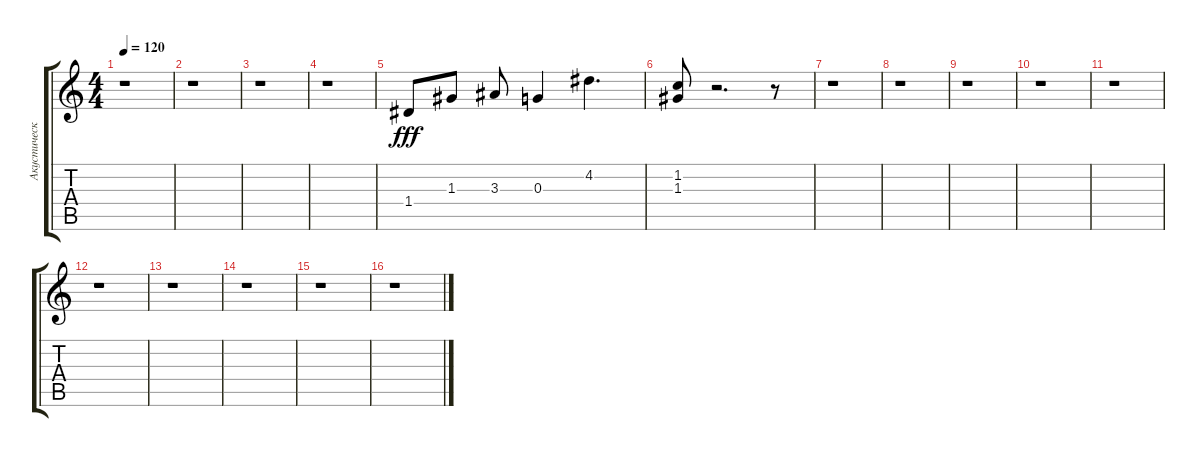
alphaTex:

\track ("Акустическая Гитара (ст" "Акустическ") {instrument acousticguitarsteel}
\staff {score tabs}
\tuning (E4 B3 G3 D3 A2 E2) {hide}
\ts (4 4)
\tempo 120
\clef g2
\ks c
r.1{dy f} |
r.1 |
r.1 |
r.1 |
1.4.8{dy fff} 1.3.8 3.3.8 0.3.4 4.2.4{d} |
(1.2 1.3).8 r.2{d} r.8 |
r.1 |
r.1 |
r.1 |
r.1 |
r.1 |
r.1 |
r.1 |
r.1 |
r.1 |
r.1
